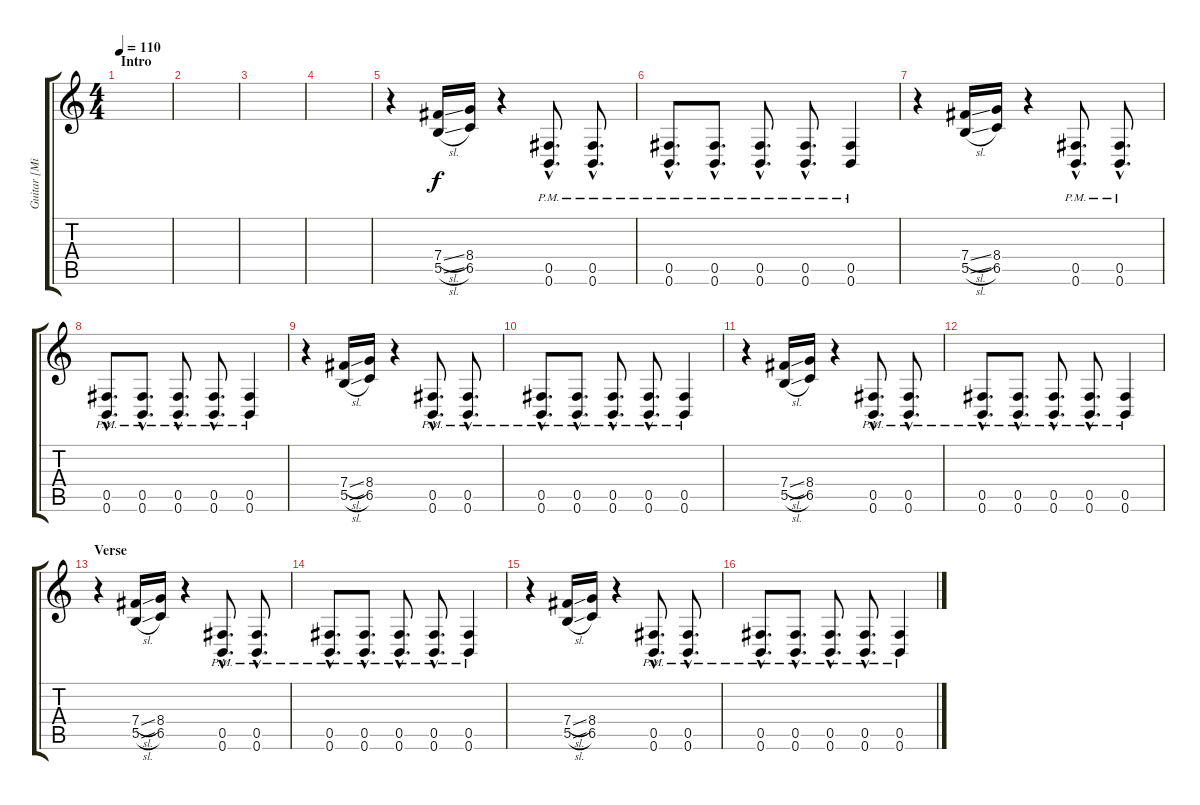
\track ("Guitar [Mike Smith]" "Guitar [Mi") {instrument distortionguitar}
\staff {score tabs}
\tuning (Db4 Ab3 E3 B2 Gb2 B1) {hide}
\ts (4 4)
\section ("" "Intro")
\tempo 110
\clef g2
\ks c
|
|
|
|
r.4 (7.4{sl} 5.5{sl}).16 (8.4 6.5).16 r.4 (0.5{hac pm} 0.6{hac pm}).8{d} (0.5{hac pm} 0.6{hac pm}).8{d} |
(0.5{hac pm} 0.6{hac pm}).8{d} (0.5{hac pm} 0.6{hac pm}).8{d} (0.5{hac pm} 0.6{hac pm}).8{d} (0.5{hac pm} 0.6{hac pm}).8{d} (0.5{pm} 0.6{pm}).4 |
r.4 (7.4{sl} 5.5{sl}).16 (8.4 6.5).16 r.4 (0.5{hac pm} 0.6{hac pm}).8{d} (0.5{hac pm} 0.6{hac pm}).8{d} |
(0.5{hac pm} 0.6{hac pm}).8{d} (0.5{hac pm} 0.6{hac pm}).8{d} (0.5{hac pm} 0.6{hac pm}).8{d} (0.5{hac pm} 0.6{hac pm}).8{d} (0.5{pm} 0.6{pm}).4 |
r.4 (7.4{sl} 5.5{sl}).16 (8.4 6.5).16 r.4 (0.5{hac pm} 0.6{hac pm}).8{d} (0.5{hac pm} 0.6{hac pm}).8{d} |
(0.5{hac pm} 0.6{hac pm}).8{d} (0.5{hac pm} 0.6{hac pm}).8{d} (0.5{hac pm} 0.6{hac pm}).8{d} (0.5{hac pm} 0.6{hac pm}).8{d} (0.5{pm} 0.6{pm}).4 |
r.4 (7.4{sl} 5.5{sl}).16 (8.4 6.5).16 r.4 (0.5{hac pm} 0.6{hac pm}).8{d} (0.5{hac pm} 0.6{hac pm}).8{d} |
(0.5{hac pm} 0.6{hac pm}).8{d} (0.5{hac pm} 0.6{hac pm}).8{d} (0.5{hac pm} 0.6{hac pm}).8{d} (0.5{hac pm} 0.6{hac pm}).8{d} (0.5{pm} 0.6{pm}).4 |
\section ("" "Verse")
r.4 (7.4{sl} 5.5{sl}).16 (8.4 6.5).16 r.4 (0.5{hac pm} 0.6{hac pm}).8{d} (0.5{hac pm} 0.6{hac pm}).8{d} |
(0.5{hac pm} 0.6{hac pm}).8{d} (0.5{hac pm} 0.6{hac pm}).8{d} (0.5{hac pm} 0.6{hac pm}).8{d} (0.5{hac pm} 0.6{hac pm}).8{d} (0.5{pm} 0.6{pm}).4 |
r.4 (7.4{sl} 5.5{sl}).16 (8.4 6.5).16 r.4 (0.5{hac pm} 0.6{hac pm}).8{d} (0.5{hac pm} 0.6{hac pm}).8{d} |
(0.5{hac pm} 0.6{hac pm}).8{d} (0.5{hac pm} 0.6{hac pm}).8{d} (0.5{hac pm} 0.6{hac pm}).8{d} (0.5{hac pm} 0.6{hac pm}).8{d} (0.5{pm} 0.6{pm}).4
